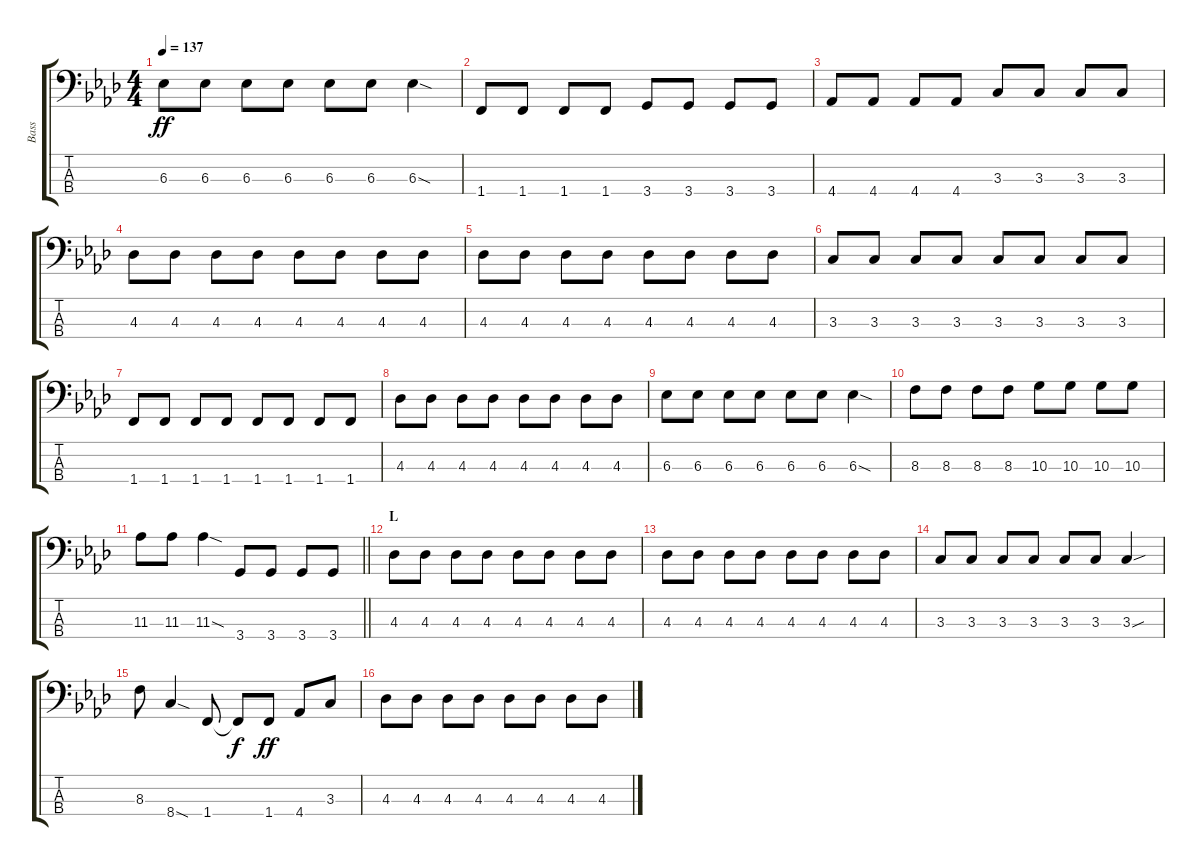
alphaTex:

\track ("Bass" "Bass") {instrument electricbasspick}
\staff {score tabs}
\tuning (G2 D2 A1 E1) {hide}
\ts (4 4)
\tempo 137
\clef f4
\ks ab
6.3.8{dy ff} 6.3.8 6.3.8 6.3.8 6.3.8 6.3.8 6.3{sod}.4 |
1.4.8 1.4.8 1.4.8 1.4.8 3.4.8 3.4.8 3.4.8 3.4.8 |
4.4.8 4.4.8 4.4.8 4.4.8 3.3.8 3.3.8 3.3.8 3.3.8 |
4.3.8 4.3.8 4.3.8 4.3.8 4.3.8 4.3.8 4.3.8 4.3.8 |
4.3.8 4.3.8 4.3.8 4.3.8 4.3.8 4.3.8 4.3.8 4.3.8 |
3.3.8 3.3.8 3.3.8 3.3.8 3.3.8 3.3.8 3.3.8 3.3.8 |
1.4.8 1.4.8 1.4.8 1.4.8 1.4.8 1.4.8 1.4.8 1.4.8 |
4.3.8 4.3.8 4.3.8 4.3.8 4.3.8 4.3.8 4.3.8 4.3.8 |
6.3.8 6.3.8 6.3.8 6.3.8 6.3.8 6.3.8 6.3{sod}.4 |
8.3.8 8.3.8 8.3.8 8.3.8 10.3.8 10.3.8 10.3.8 10.3.8 |
\barLineRight lightlight
11.3.8 11.3.8 11.3{sod}.4 3.4.8 3.4.8 3.4.8 3.4.8 |
\section ("" "L")
4.3.8 4.3.8 4.3.8 4.3.8 4.3.8 4.3.8 4.3.8 4.3.8 |
4.3.8 4.3.8 4.3.8 4.3.8 4.3.8 4.3.8 4.3.8 4.3.8 |
3.3.8 3.3.8 3.3.8 3.3.8 3.3.8 3.3.8 3.3{sou}.4 |
8.3.8 8.4{sod}.4 1.4.8 1.4{t}.8{dy f} 1.4.8{dy ff} 4.4.8 3.3.8 |
4.3.8 4.3.8 4.3.8 4.3.8 4.3.8 4.3.8 4.3.8 4.3.8
